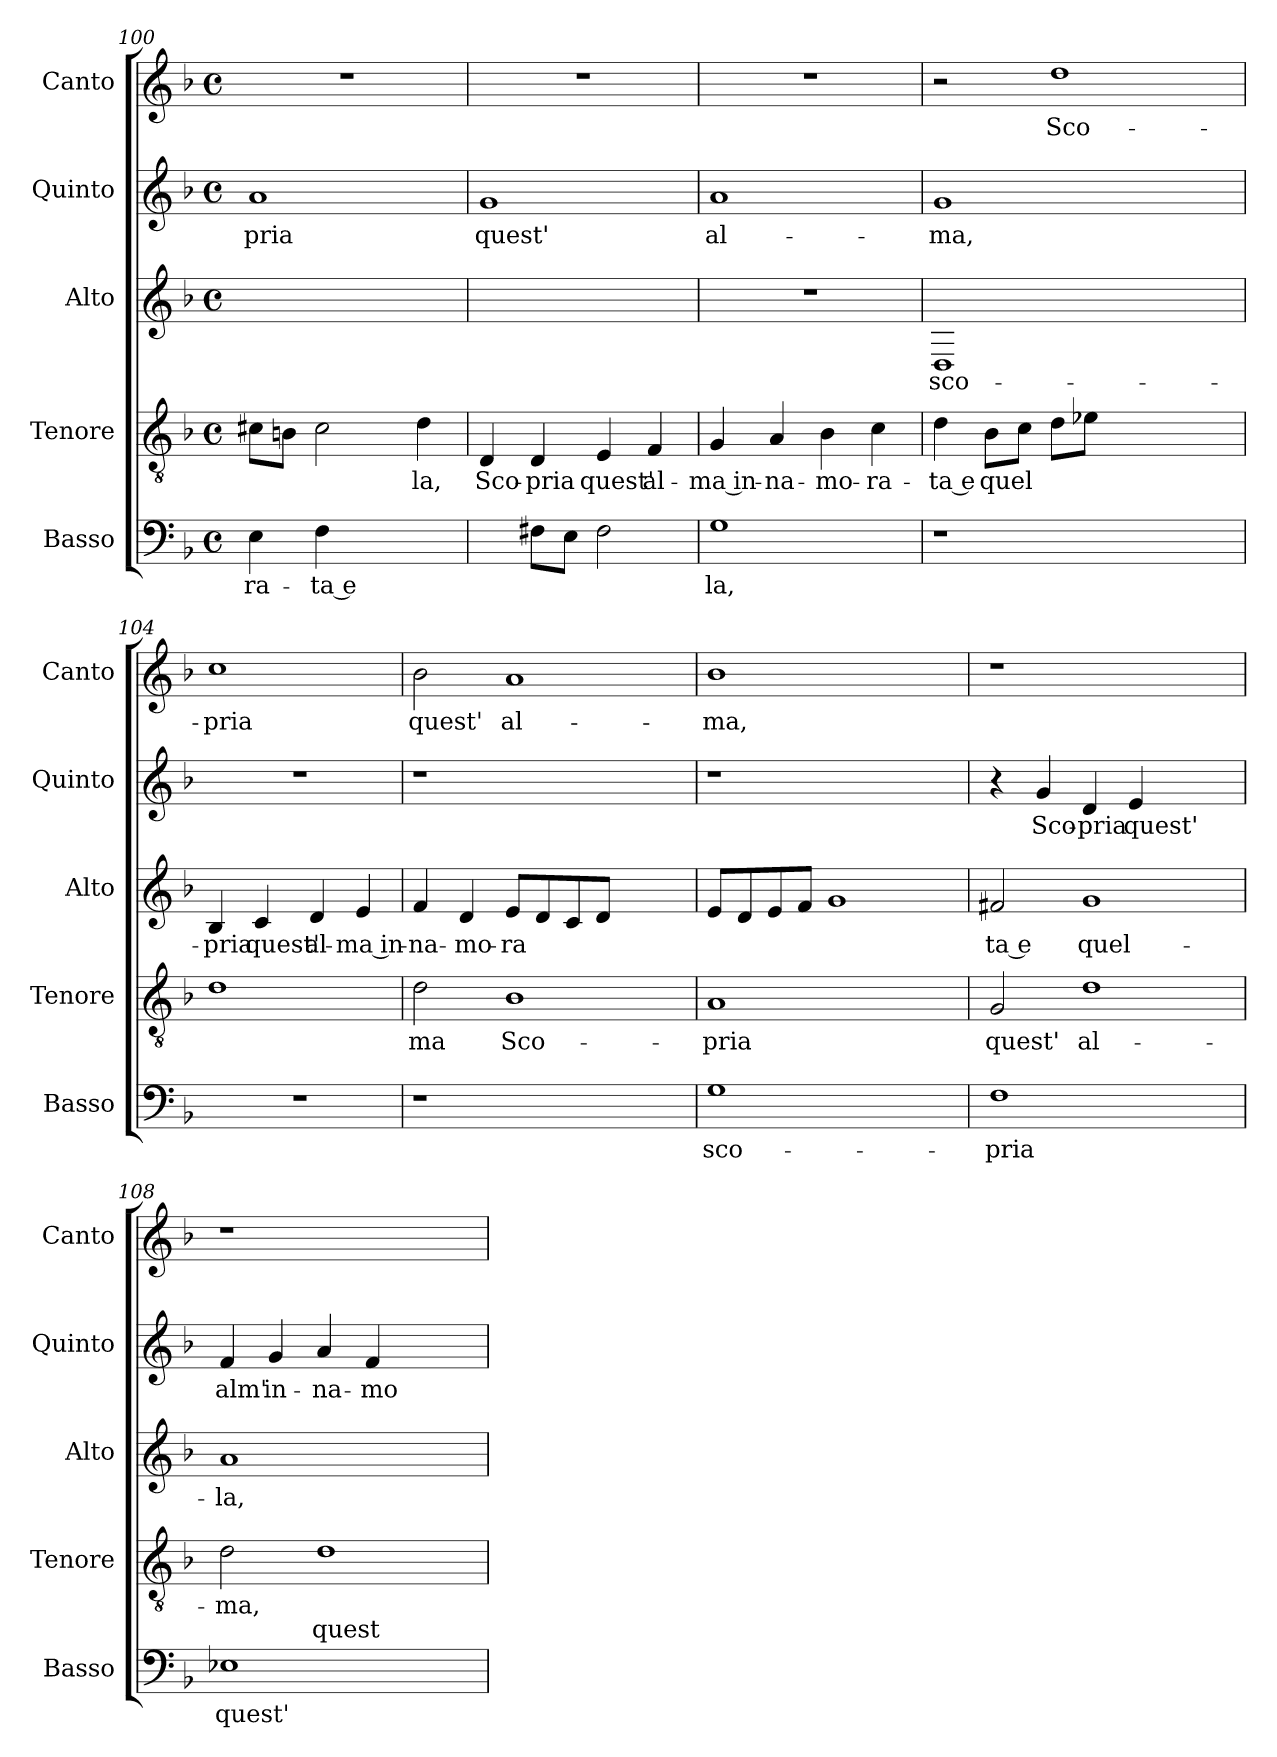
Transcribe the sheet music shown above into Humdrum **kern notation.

**kern	**text	**kern	**text	**text	**kern	**text	**kern	**text	**kern	**text
*part5	*part5	*part4	*part4	*part4	*part3	*part3	*part2	*part2	*part1	*part1
*staff5	*staff5	*staff4	*staff4	*staff4	*staff3	*staff3	*staff2	*staff2	*staff1	*staff1
*I"Basso	*	*I"Tenore	*	*	*I"Alto	*	*I"Quinto	*	*I"Canto	*
*I'Basso	*	*I'Tenore	*	*	*I'Alto	*	*I'Quinto	*	*I'Canto	*
*clefF4	*	*clefGv2	*	*	*clefG2	*	*clefG2	*	*clefG2	*
*k[b-]	*	*k[b-]	*	*	*k[b-]	*	*k[b-]	*	*k[b-]	*
*F:	*	*F:	*	*	*F:	*	*F:	*	*F:	*
*M4/4	*	*M4/4	*	*	*M4/4	*	*M4/4	*	*M4/4	*
*met(c)	*	*met(c)	*	*	*met(c)	*	*met(c)	*	*met(c)	*
=100	=100	=100	=100	=100	=100	=100	=100	=100	=100	=100
!	!LO:LY:b	!	!	!	!	!LO:LY:b	!	!LO:LY:b	!	!
4E\	-ra-	8c#X\L	.	.	[1dyy	-la,	1a	-pria	1r	.
.	.	8Bn\J	.	.	.	.	.	.	.	.
!	!LO:LY:b	!	!	!	!	!	!	!	!	!
4F\	-ta e	2c#i\	.	.	.	.	.	.	.	.
!	!LO:LY:b	!	!	!	!	!	!	!	!	!
[2G\yy	quel-	.	.	.	.	.	.	.	.	.
!	!	!	!LO:LY:b	!	!	!	!	!	!	!
.	.	4d\	la,	.	.	.	.	.	.	.
!!LO:LB:g=z
=101	=101	=101	=101	=101	=101	=101	=101	=101	=101	=101
!	!	!	!LO:LY:b	!	!	!	!	!LO:LY:b	!	!
4G\yy]	.	4D/	Sco-	.	2.d/yy]	.	1g	quest'	1r	.
!	!	!	!LO:LY:b	!	!	!	!	!	!	!
8F#X\L	.	4D/	-pria	.	.	.	.	.	.	.
8E\J	.	.	.	.	.	.	.	.	.	.
!	!	!	!LO:LY:b	!	!	!	!	!	!	!
2F#i\	.	4E/	quest'	.	.	.	.	.	.	.
!	!	!	!LO:LY:b	!	!	!	!	!	!	!
.	.	4F/	al-	.	4d/yy	.	.	.	.	.
!!LO:LB:g=z
=102	=102	=102	=102	=102	=102	=102	=102	=102	=102	=102
!	!LO:LY:b	!	!LO:LY:b	!	!	!	!	!LO:LY:b	!	!
1G	-la,	4G/	-ma in-	.	1r	.	1a	al-	1r	.
!	!	!	!LO:LY:b	!	!	!	!	!	!	!
.	.	4A/	-na-	.	.	.	.	.	.	.
!	!	!	!LO:LY:b	!	!	!	!	!	!	!
.	.	4B-\	-mo-	.	.	.	.	.	.	.
!	!	!	!LO:LY:b	!	!	!	!	!	!	!
.	.	4c\	-ra-	.	.	.	.	.	.	.
!!LO:PB:g=z
=103	=103	=103	=103	=103	=103	=103	=103	=103	=103	=103
!	!	!	!LO:LY:b	!	!	!LO:LY:b	!	!LO:LY:b	!	!
1r	.	4d\	-ta e	.	1D	sco-	1g	-ma,	2r	.
!	!	!	!LO:LY:b	!	!	!	!	!	!	!
.	.	8B-\L	quel	.	.	.	.	.	.	.
.	.	8c\J	.	.	.	.	.	.	.	.
!	!	!	!	!	!	!	!	!	!	!LO:LY:b
.	.	8d\L	.	.	.	.	.	.	1dd	Sco-
.	.	8e-X\J	.	.	.	.	.	.	.	.
.	.	2.ryy	.	.	.	.	.	.	.	.
2ryy	.	.	.	.	2ryy	.	2ryy	.	.	.
!!LO:LB:g=z
=104	=104	=104	=104	=104	=104	=104	=104	=104	=104	=104
!	!	!	!	!	!	!LO:LY:b	!	!	!	!LO:LY:b
1r	.	1d	.	.	4B-/	-pria	1r	.	1cc	-pria
!	!	!	!	!	!	!LO:LY:b	!	!	!	!
.	.	.	.	.	4c/	quest'	.	.	.	.
!	!	!	!	!	!	!LO:LY:b	!	!	!	!
.	.	.	.	.	4d/	al-	.	.	.	.
!	!	!	!	!	!	!LO:LY:b	!	!	!	!
.	.	.	.	.	4e/	-ma in-	.	.	.	.
=105	=105	=105	=105	=105	=105	=105	=105	=105	=105	=105
!	!	!	!LO:LY:b	!	!	!LO:LY:b	!	!	!	!LO:LY:b
1r	.	2d\	ma	.	4f/	-na-	1r	.	2b-\	quest'
!	!	!	!	!	!	!LO:LY:b	!	!	!	!
.	.	.	.	.	4d/	-mo-	.	.	.	.
!	!	!	!LO:LY:b	!	!	!LO:LY:b	!	!	!	!LO:LY:b
.	.	1B-	Sco-	.	8e/L	-ra	.	.	1a	al-
.	.	.	.	.	8d/	.	.	.	.	.
.	.	.	.	.	8c/	.	.	.	.	.
.	.	.	.	.	8d/J	.	.	.	.	.
2ryy	.	.	.	.	2ryy	.	2ryy	.	.	.
=106	=106	=106	=106	=106	=106	=106	=106	=106	=106	=106
!	!LO:LY:b	!	!LO:LY:b	!	!	!	!	!	!	!LO:LY:b
1G	sco-	1A	-pria	.	8e/L	.	1r	.	1b-	-ma,
.	.	.	.	.	8d/	.	.	.	.	.
.	.	.	.	.	8e/	.	.	.	.	.
.	.	.	.	.	8f/J	.	.	.	.	.
.	.	.	.	.	1g	.	.	.	.	.
2ryy	.	2ryy	.	.	.	.	2ryy	.	2ryy	.
=107	=107	=107	=107	=107	=107	=107	=107	=107	=107	=107
!	!LO:LY:b	!	!LO:LY:b	!	!	!LO:LY:b	!	!	!	!
1F	-pria	2G/	quest'	.	2f#X/	ta e	4r	.	1r	.
!	!	!	!	!	!	!	!	!LO:LY:b	!	!
.	.	.	.	.	.	.	4g/	Sco-	.	.
!	!	!	!LO:LY:b	!	!	!LO:LY:b	!	!LO:LY:b	!	!
.	.	1d	al-	.	1g	quel-	4d/	-pria	.	.
!	!	!	!	!	!	!	!	!LO:LY:b	!	!
.	.	.	.	.	.	.	4e/	quest'	.	.
2ryy	.	.	.	.	.	.	2ryy	.	2ryy	.
!!LO:PB:g=z
=108	=108	=108	=108	=108	=108	=108	=108	=108	=108	=108
!	!LO:LY:b	!	!LO:LY:b	!	!	!LO:LY:b	!	!LO:LY:b	!	!
1E-X	quest'	2d\	-ma,	.	1a	-la,	4f/	alm'	1r	.
!	!	!	!	!	!	!	!	!LO:LY:b	!	!
.	.	.	.	.	.	.	4g/	in-	.	.
!	!	!	!	!LO:LY:b	!	!	!	!LO:LY:b	!	!
.	.	1d	.	quest	.	.	4a/	-na-	.	.
!	!	!	!	!	!	!	!	!LO:LY:b	!	!
.	.	.	.	.	.	.	4f/	-mo-	.	.
2ryy	.	.	.	.	2ryy	.	2ryy	.	2ryy	.
=	=	=	=	=	=	=	=	=	=	=
*-	*-	*-	*-	*-	*-	*-	*-	*-	*-	*-
